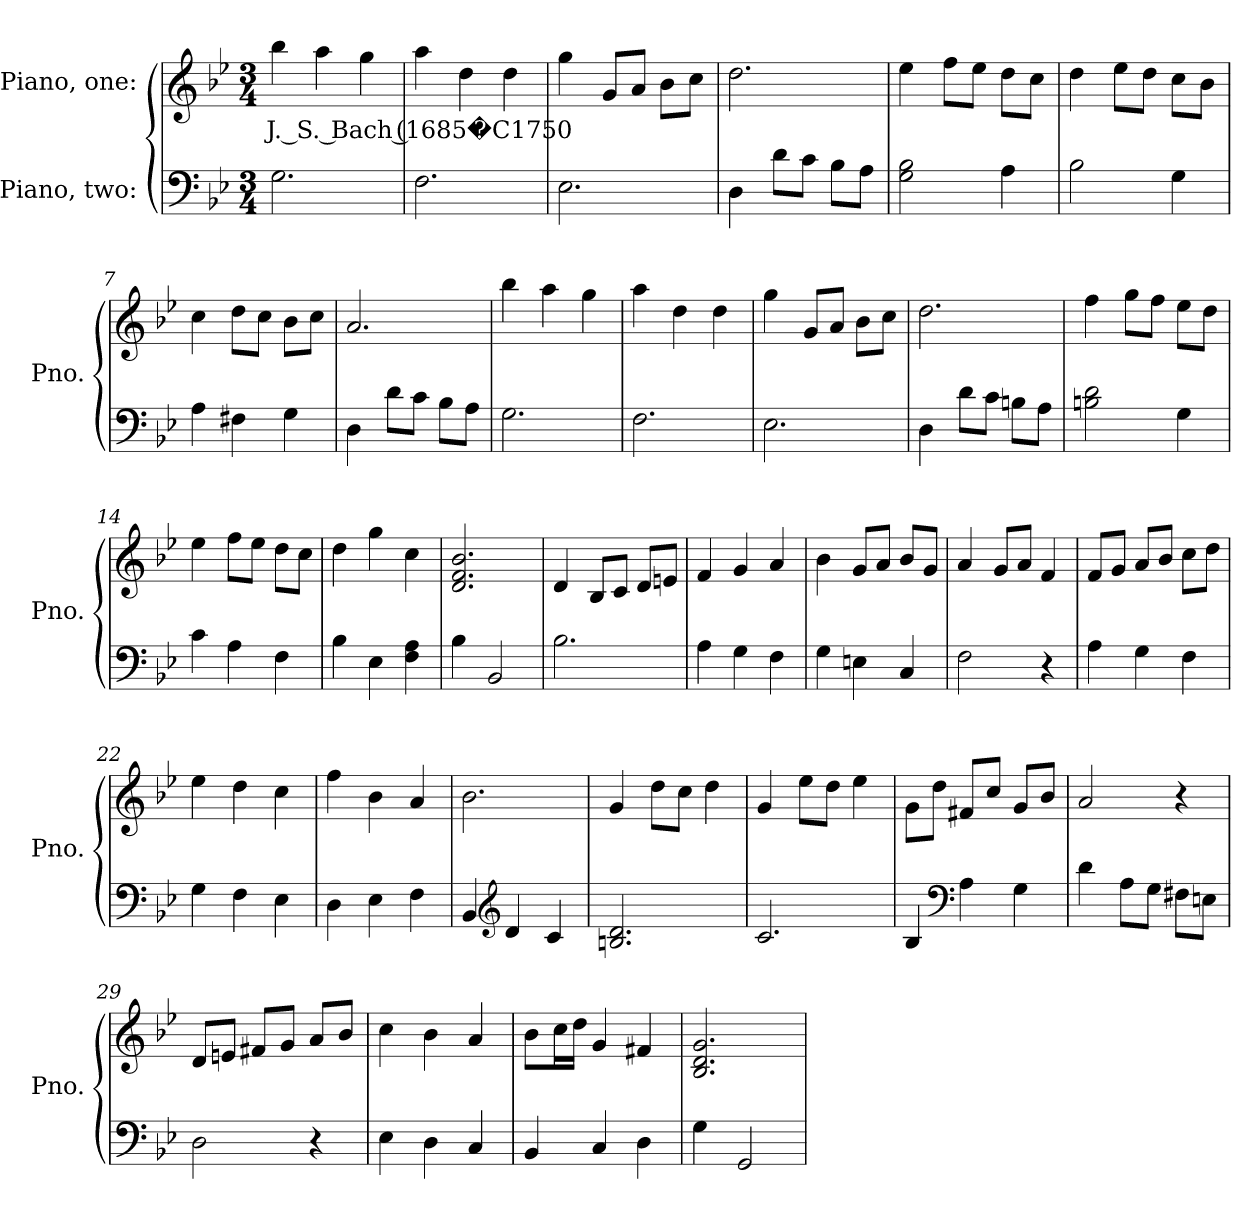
**kern	**kern	**text
*part2	*part1	*part1
*staff2	*staff1	*staff1
*I"Piano, two:	*I"Piano, one:	*
*I'Pno.	*I'Pno.	*
*clefF4	*clefG2	*
*k[b-e-]	*k[b-e-]	*
*M3/4	*M3/4	*
*MM140	*MM140	*
=1	=1	=1
!	!	!LO:LY:b
2.G\	4bb-\	J. S. Bach (1685�C1750
.	4aa\	.
.	4gg\	.
=2	=2	=2
2.F\	4aa\	.
.	4dd\	.
.	4dd\	.
=3	=3	=3
2.E-\	4gg\	.
.	8g/L	.
.	8a/J	.
.	8b-\L	.
.	8cc\J	.
=4	=4	=4
4D\	2.dd\	.
8d\L	.	.
8c\J	.	.
8B-\L	.	.
8A\J	.	.
=5	=5	=5
2G\ 2B-\	4ee-\	.
.	8ff\L	.
.	8ee-\J	.
4A\	8dd\L	.
.	8cc\J	.
!!LO:LB:g=z
=6	=6	=6
2B-\	4dd\	.
.	8ee-\L	.
.	8dd\J	.
4G\	8cc\L	.
.	8b-\J	.
=7	=7	=7
4A\	4cc\	.
4F#X\	8dd\L	.
.	8cc\J	.
4G\	8b-\L	.
.	8cc\J	.
=8	=8	=8
4D\	2.a/	.
8d\L	.	.
8c\J	.	.
8B-\L	.	.
8A\J	.	.
=9	=9	=9
2.G\	4bb-\	.
.	4aa\	.
.	4gg\	.
=10	=10	=10
2.F\	4aa\	.
.	4dd\	.
.	4dd\	.
=11	=11	=11
2.E-\	4gg\	.
.	8g/L	.
.	8a/J	.
.	8b-\L	.
.	8cc\J	.
=12	=12	=12
4D\	2.dd\	.
8d\L	.	.
8c\J	.	.
8Bn\L	.	.
8A\J	.	.
!!LO:LB:g=z
=13	=13	=13
2Bn\ 2d\	4ff\	.
.	8gg\L	.
.	8ff\J	.
4G\	8ee-\L	.
.	8dd\J	.
=14	=14	=14
4c\	4ee-\	.
4A\	8ff\L	.
.	8ee-\J	.
4F\	8dd\L	.
.	8cc\J	.
=15	=15	=15
4B-\	4dd\	.
4E-\	4gg\	.
4F\ 4A\	4cc\	.
=16	=16	=16
4B-\	2.d/ 2.f/ 2.b-/	.
2BB-/	.	.
=17	=17	=17
2.B-\	4d/	.
.	8B-/L	.
.	8c/J	.
.	8d/L	.
.	8en/J	.
=18	=18	=18
4A\	4f/	.
4G\	4g/	.
4F\	4a/	.
=19	=19	=19
4G\	4b-\	.
4En\	8g/L	.
.	8a/J	.
4C/	8b-/L	.
.	8g/J	.
=20	=20	=20
2F\	4a/	.
.	8g/L	.
.	8a/J	.
4r	4f/	.
!!LO:LB:g=z
=21	=21	=21
4A\	8f/L	.
.	8g/J	.
4G\	8a/L	.
.	8b-/J	.
4F\	8cc\L	.
.	8dd\J	.
=22	=22	=22
4G\	4ee-\	.
4F\	4dd\	.
4E-\	4cc\	.
=23	=23	=23
4D\	4ff\	.
4E-\	4b-\	.
4F\	4a/	.
=24	=24	=24
4BB-/	2.b-\	.
*clefG2	*	*
4d/	.	.
4c/	.	.
=25	=25	=25
2.Bn/ 2.d/	4g/	.
.	8dd\L	.
.	8cc\J	.
.	4dd\	.
=26	=26	=26
2.c/	4g/	.
.	8ee-\L	.
.	8dd\J	.
.	4ee-\	.
=27	=27	=27
4B-/	8g\L	.
.	8dd\J	.
*clefF4	*	*
4A\	8f#X/L	.
.	8cc/J	.
4G\	8g/L	.
.	8b-/J	.
!!LO:LB:g=z
=28	=28	=28
4d\	2a/	.
8A\L	.	.
8G\J	.	.
8F#X\L	4r	.
8En\J	.	.
=29	=29	=29
2D\	8d/L	.
.	8en/J	.
.	8f#X/L	.
.	8g/J	.
4r	8a/L	.
.	8b-/J	.
=30	=30	=30
4E-\	4cc\	.
4D\	4b-\	.
4C/	4a/	.
=31	=31	=31
4BB-/	8b-\L	.
.	16cc\L	.
.	16dd\JJ	.
4C/	4g/	.
4D\	4f#X/	.
=32	=32	=32
4G\	2.B-/ 2.d/ 2.g/	.
2GG/	.	.
=	=	=
*-	*-	*-
